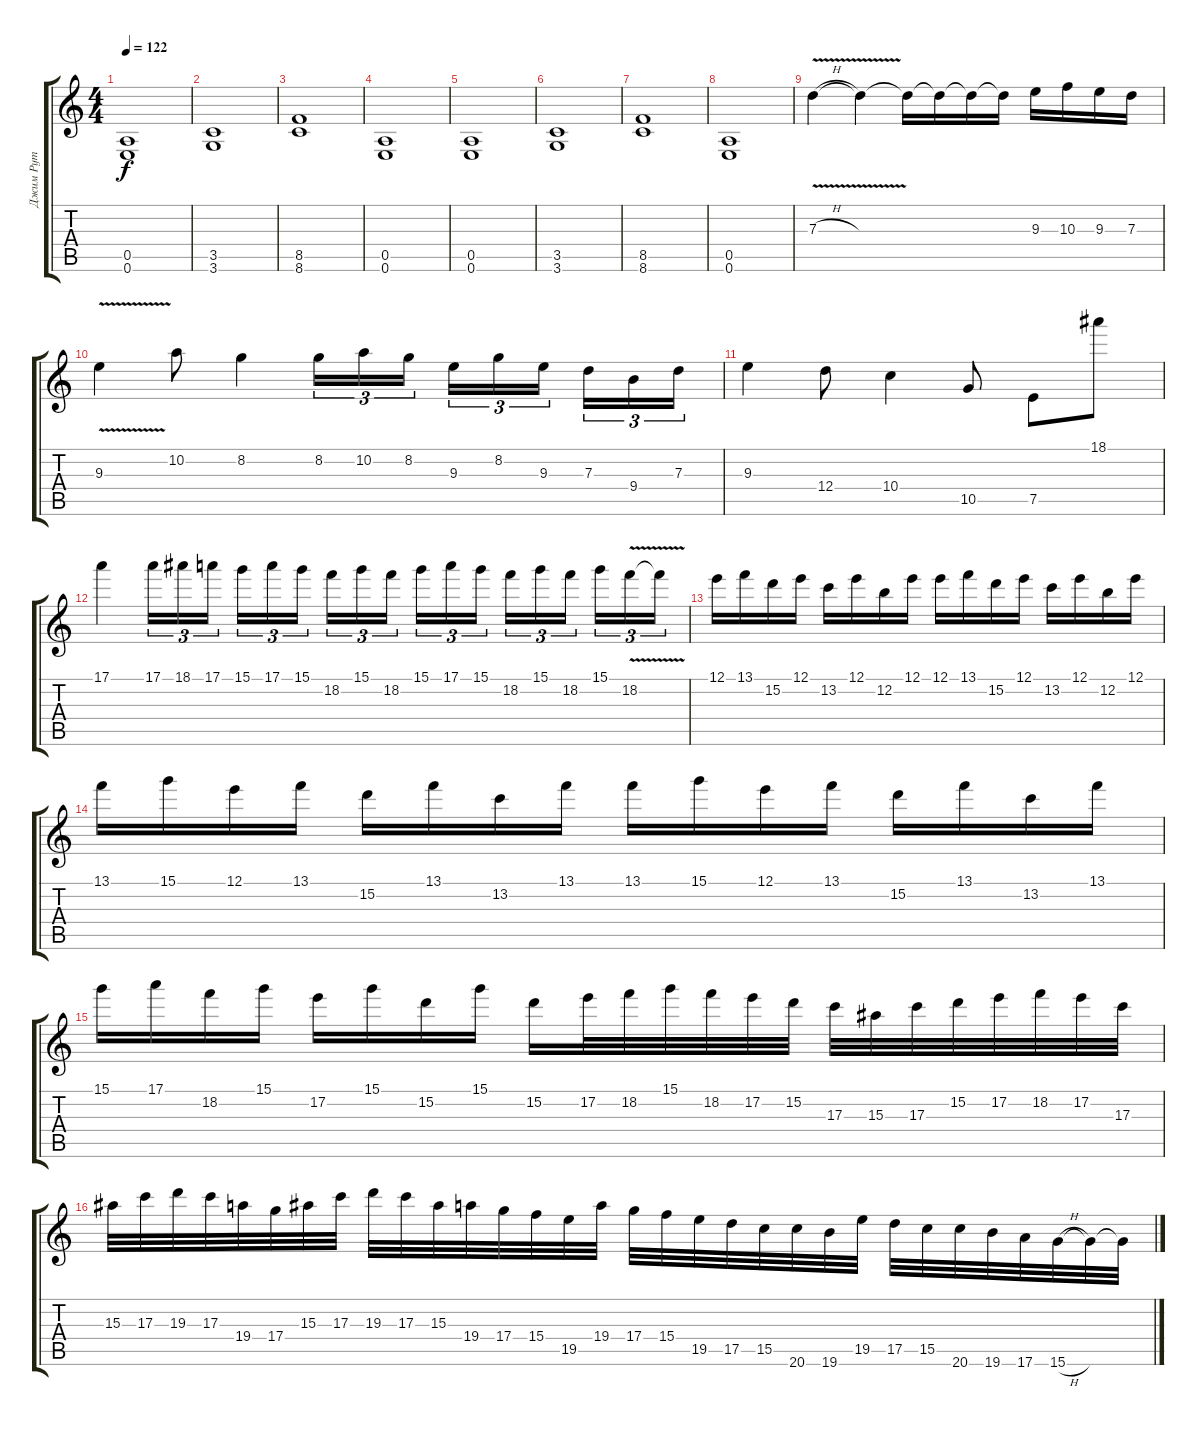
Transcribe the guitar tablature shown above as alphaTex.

\track ("Джим Рут" "Джим Рут") {instrument distortionguitar}
\staff {score tabs}
\tuning (E4 B3 G3 D3 A2 E2) {hide}
\ts (4 4)
\tempo 122
\clef g2
\ks c
(0.5 0.6).1{dy f} |
(3.5 3.6).1 |
(8.5 8.6).1 |
(0.5 0.6).1 |
(0.5 0.6).1 |
(3.5 3.6).1 |
(8.5 8.6).1 |
(0.5 0.6).1 |
7.3{v h}.4 7.3{t}.4 7.3{t}.16 7.3{t}.16 7.3{t}.16 7.3{t}.16 9.3.16 10.3.16 9.3.16 7.3.16 |
9.3{v}.4 10.2.8 8.2.4 8.2.16{tu (3 2)} 10.2.16{tu (3 2)} 8.2.16{tu (3 2)} 9.3.16{tu (3 2)} 8.2.16{tu (3 2)} 9.3.16{tu (3 2) beam splitsecondary} 7.3.16{tu (3 2)} 9.4.16{tu (3 2)} 7.3.16{tu (3 2)} |
9.3.4 12.4.8 10.4.4 10.5.8 7.5.8 18.1.8 |
17.1.4 17.1.16{tu (3 2)} 18.1.16{tu (3 2)} 17.1.16{tu (3 2) beam splitsecondary} 15.1.16{tu (3 2)} 17.1.16{tu (3 2)} 15.1.16{tu (3 2)} 18.2.16{tu (3 2)} 15.1.16{tu (3 2)} 18.2.16{tu (3 2) beam splitsecondary} 15.1.16{tu (3 2)} 17.1.16{tu (3 2)} 15.1.16{tu (3 2)} 18.2.16{tu (3 2)} 15.1.16{tu (3 2)} 18.2.16{tu (3 2) beam splitsecondary} 15.1.16{tu (3 2)} 18.2{v}.16{tu (3 2)} 18.2{t}.16{tu (3 2)} |
12.1.16 13.1.16 15.2.16 12.1.16 13.2.16 12.1.16 12.2.16 12.1.16 12.1.16 13.1.16 15.2.16 12.1.16 13.2.16 12.1.16 12.2.16 12.1.16 |
13.1.16 15.1.16 12.1.16 13.1.16 15.2.16 13.1.16 13.2.16 13.1.16 13.1.16 15.1.16 12.1.16 13.1.16 15.2.16 13.1.16 13.2.16 13.1.16 |
15.1.16 17.1.16 18.2.16 15.1.16 17.2.16 15.1.16 15.2.16 15.1.16 15.2.16 17.2.32 18.2.32 15.1.32 18.2.32 17.2.32 15.2.32 17.3.32 15.3.32 17.3.32 15.2.32 17.2.32 18.2.32 17.2.32 17.3.32 |
15.3.32 17.3.32 19.3.32 17.3.32 19.4.32 17.4.32 15.3.32 17.3.32 19.3.32 17.3.32 15.3.32 19.4.32 17.4.32 15.4.32 19.5.32 19.4.32 17.4.32 15.4.32 19.5.32 17.5.32 15.5.32 20.6.32 19.6.32 19.5.32 17.5.32 15.5.32 20.6.32 19.6.32 17.6.32 15.6{h}.32 15.6{t}.32 15.6{t}.32
